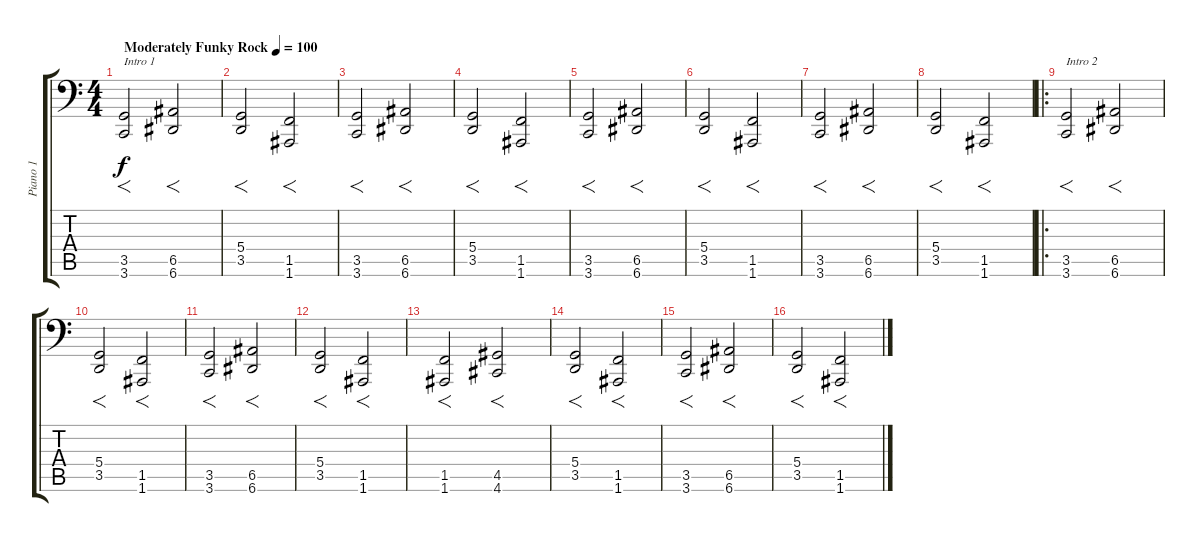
\track ("Piano 1" "Piano 1") {instrument acousticgrandpiano}
\staff {score tabs}
\tuning (B2 Gb2 D2 A1 E2 A1) {hide}
\ts (4 4)
\tempo (100 "Moderately Funky Rock")
\clef f4
\ks c
(3.5 3.6).2{f txt "Intro 1" dy f instrument acousticgrandpiano} (6.5 6.6).2{f} |
(5.4 3.5).2{f} (1.5 1.6).2{f} |
(3.5 3.6).2{f} (6.5 6.6).2{f} |
(5.4 3.5).2{f} (1.5 1.6).2{f} |
(3.5 3.6).2{f} (6.5 6.6).2{f} |
(5.4 3.5).2{f} (1.5 1.6).2{f} |
(3.5 3.6).2{f} (6.5 6.6).2{f} |
(5.4 3.5).2{f} (1.5 1.6).2{f} |
\ro
(3.5 3.6).2{f txt "Intro 2"} (6.5 6.6).2{f} |
(5.4 3.5).2{f} (1.5 1.6).2{f} |
(3.5 3.6).2{f} (6.5 6.6).2{f} |
(5.4 3.5).2{f} (1.5 1.6).2{f} |
(1.5 1.6).2{f} (4.5 4.6).2{f} |
(5.4 3.5).2{f} (1.5 1.6).2{f} |
(3.5 3.6).2{f} (6.5 6.6).2{f} |
(5.4 3.5).2{f} (1.5 1.6).2{f}
